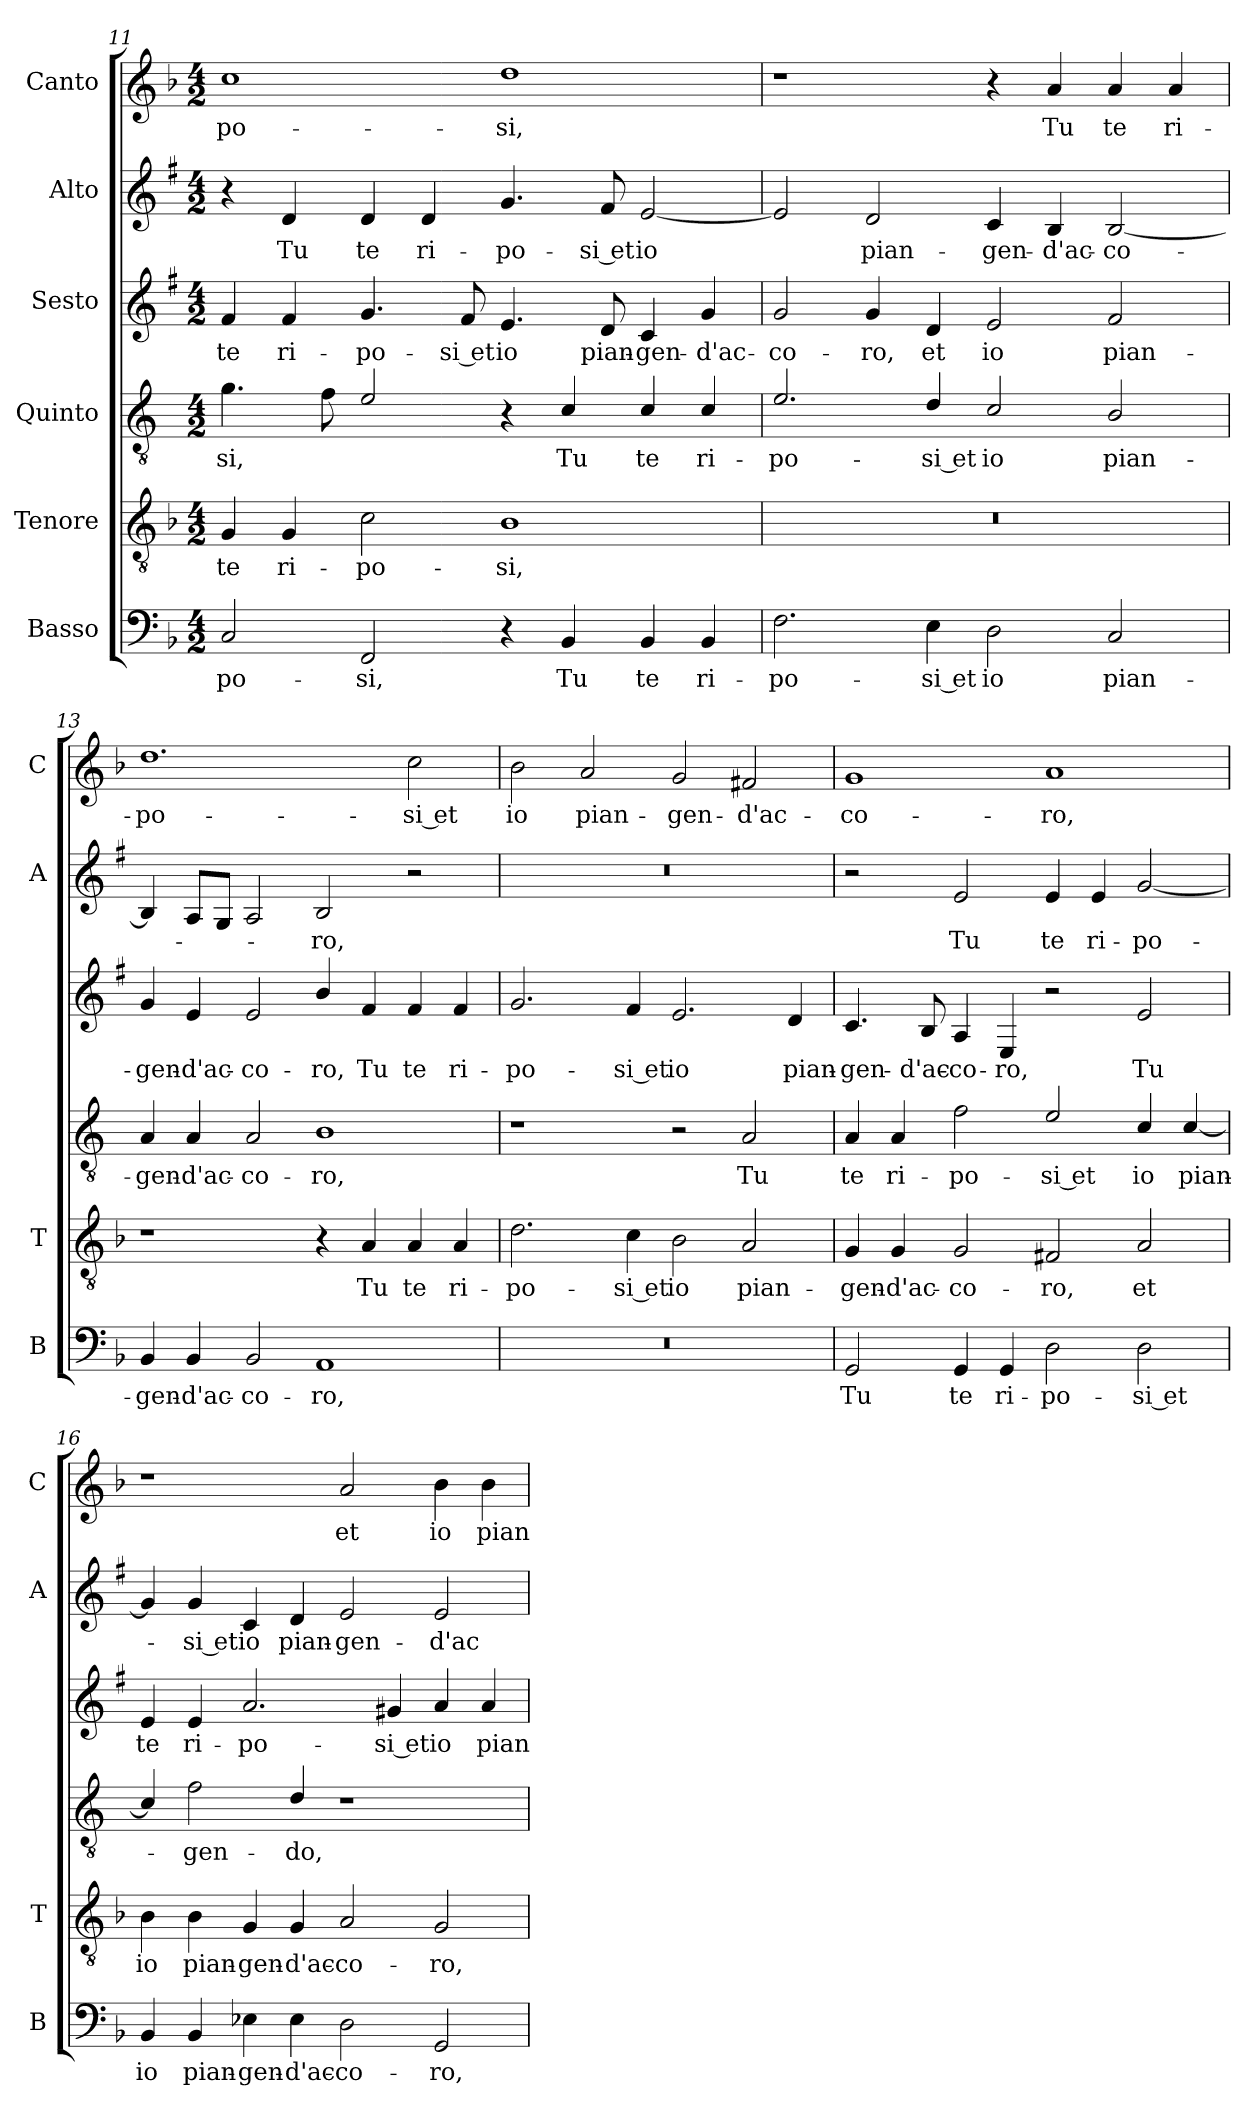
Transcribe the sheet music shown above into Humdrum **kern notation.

**kern	**text	**kern	**text	**kern	**text	**kern	**text	**kern	**text	**kern	**text
*part6	*part6	*part5	*part5	*part4	*part4	*part3	*part3	*part2	*part2	*part1	*part1
*staff6	*staff6	*staff5	*staff5	*staff4	*staff4	*staff3	*staff3	*staff2	*staff2	*staff1	*staff1
*I"Basso	*	*I"Tenore	*	*I"Quinto	*	*I"Sesto	*	*I"Alto	*	*I"Canto	*
*I'B	*	*I'T	*	*	*	*	*	*I'A	*	*I'C	*
*clefF4	*	*clefGv2	*	*clefGv2	*	*clefG2	*	*clefG2	*	*clefG2	*
*	*	*	*	*ITrd4c7	*	*ITrd1c2	*	*ITrd1c2	*	*	*
*k[b-]	*	*k[b-]	*	*k[b-]	*	*k[b-]	*	*k[b-]	*	*k[b-]	*
*F:	*	*F:	*	*F:	*	*F:	*	*F:	*	*F:	*
*M4/2	*	*M4/2	*	*M4/2	*	*M4/2	*	*M4/2	*	*M4/2	*
=11	=11	=11	=11	=11	=11	=11	=11	=11	=11	=11	=11
!	!LO:LY:b	!	!LO:LY:b	!	!LO:LY:b	!	!LO:LY:b	!	!	!	!LO:LY:b
2C/	-po-	4G/	te	4.c\	-si,	4e/	te	4r	.	1cc	-po-
!	!	!	!LO:LY:b	!	!	!	!LO:LY:b	!	!LO:LY:b	!	!
.	.	4G/	ri-	.	.	4e/	ri-	4c/	Tu	.	.
.	.	.	.	8B-\	.	.	.	.	.	.	.
!	!LO:LY:b	!	!LO:LY:b	!	!	!	!LO:LY:b	!	!LO:LY:b	!	!
2FF/	-si,	2c\	-po-	2A/	.	4.f/	-po-	4c/	te	.	.
!	!	!	!	!	!	!	!	!	!LO:LY:b	!	!
.	.	.	.	.	.	.	.	4c/	ri-	.	.
!	!	!	!	!	!	!	!LO:LY:b	!	!	!	!
.	.	.	.	.	.	8e/	-si et	.	.	.	.
!	!	!	!LO:LY:b	!	!	!	!LO:LY:b	!	!LO:LY:b	!	!LO:LY:b
4r	.	1B-	-si,	4r	.	4.d/	io	4.f/	-po-	1dd	-si,
!	!LO:LY:b	!	!	!	!LO:LY:b	!	!	!	!	!	!
4BB-/	Tu	.	.	4F/	Tu	.	.	.	.	.	.
!	!	!	!	!	!	!	!LO:LY:b	!	!LO:LY:b	!	!
.	.	.	.	.	.	8c/	pian-	8e/	-si et	.	.
!	!LO:LY:b	!	!	!	!LO:LY:b	!	!LO:LY:b	!	!LO:LY:b	!	!
4BB-/	te	.	.	4F/	te	4B-/	-gen-	[2d/	io	.	.
!	!LO:LY:b	!	!	!	!LO:LY:b	!	!LO:LY:b	!	!	!	!
4BB-/	ri-	.	.	4F/	ri-	4f/	-d'ac-	.	.	.	.
!!LO:LB:g=z
=12	=12	=12	=12	=12	=12	=12	=12	=12	=12	=12	=12
!	!LO:LY:b	!	!	!	!LO:LY:b	!	!LO:LY:b	!	!	!	!
2.F\	-po-	0r	.	2.A/	-po-	2f/	-co-	2d/]	.	1r	.
!	!	!	!	!	!	!	!LO:LY:b	!	!LO:LY:b	!	!
.	.	.	.	.	.	4f/	-ro,	2c/	pian-	.	.
!	!LO:LY:b	!	!	!	!LO:LY:b	!	!LO:LY:b	!	!	!	!
4E\	-si et	.	.	4G/	-si et	4c/	et	.	.	.	.
!	!LO:LY:b	!	!	!	!LO:LY:b	!	!LO:LY:b	!	!LO:LY:b	!	!
2D\	io	.	.	2F/	io	2d/	io	4B-/	-gen-	4r	.
!	!	!	!	!	!	!	!	!	!LO:LY:b	!	!LO:LY:b
.	.	.	.	.	.	.	.	4A/	-d'ac-	4a/	Tu
!	!LO:LY:b	!	!	!	!LO:LY:b	!	!LO:LY:b	!	!LO:LY:b	!	!LO:LY:b
2C/	pian-	.	.	2E/	pian-	2e/	pian-	[2A/	-co-	4a/	te
!	!	!	!	!	!	!	!	!	!	!	!LO:LY:b
.	.	.	.	.	.	.	.	.	.	4a/	ri-
=13	=13	=13	=13	=13	=13	=13	=13	=13	=13	=13	=13
!	!LO:LY:b	!	!	!	!LO:LY:b	!	!LO:LY:b	!	!	!	!LO:LY:b
4BB-/	-gen-	1r	.	4D/	-gen-	4f/	-gen-	4A/]	.	1.dd	-po-
!	!LO:LY:b	!	!	!	!LO:LY:b	!	!LO:LY:b	!	!	!	!
4BB-/	-d'ac-	.	.	4D/	-d'ac-	4d/	-d'ac-	8G/L	.	.	.
.	.	.	.	.	.	.	.	8F/J	.	.	.
!	!LO:LY:b	!	!	!	!LO:LY:b	!	!LO:LY:b	!	!	!	!
2BB-/	-co-	.	.	2D/	-co-	2d/	-co-	2G/	.	.	.
!	!LO:LY:b	!	!	!	!LO:LY:b	!	!LO:LY:b	!	!LO:LY:b	!	!
1AA	-ro,	4r	.	1E	-ro,	4a/	-ro,	2A/	-ro,	.	.
!	!	!	!LO:LY:b	!	!	!	!LO:LY:b	!	!	!	!
.	.	4A/	Tu	.	.	4e/	Tu	.	.	.	.
!	!	!	!LO:LY:b	!	!	!	!LO:LY:b	!	!	!	!LO:LY:b
.	.	4A/	te	.	.	4e/	te	2r	.	2cc\	-si et
!	!	!	!LO:LY:b	!	!	!	!LO:LY:b	!	!	!	!
.	.	4A/	ri-	.	.	4e/	ri-	.	.	.	.
=14	=14	=14	=14	=14	=14	=14	=14	=14	=14	=14	=14
!	!	!	!LO:LY:b	!	!	!	!LO:LY:b	!	!	!	!LO:LY:b
0r	.	2.d\	-po-	1r	.	2.f/	-po-	0r	.	2b-\	io
!	!	!	!	!	!	!	!	!	!	!	!LO:LY:b
.	.	.	.	.	.	.	.	.	.	2a/	pian-
!	!	!	!LO:LY:b	!	!	!	!LO:LY:b	!	!	!	!
.	.	4c\	-si et	.	.	4e/	-si et	.	.	.	.
!	!	!	!LO:LY:b	!	!	!	!LO:LY:b	!	!	!	!LO:LY:b
.	.	2B-\	io	2r	.	2.d/	io	.	.	2g/	-gen-
!	!	!	!LO:LY:b	!	!LO:LY:b	!	!	!	!	!	!LO:LY:b
.	.	2A/	pian-	2D/	Tu	.	.	.	.	2f#X/	-d'ac-
!	!	!	!	!	!	!	!LO:LY:b	!	!	!	!
.	.	.	.	.	.	4c/	pian-	.	.	.	.
=15	=15	=15	=15	=15	=15	=15	=15	=15	=15	=15	=15
!	!LO:LY:b	!	!LO:LY:b	!	!LO:LY:b	!	!LO:LY:b	!	!	!	!LO:LY:b
2GG/	Tu	4G/	-gen-	4D/	te	4.B-/	-gen-	2r	.	1g	-co-
!	!	!	!LO:LY:b	!	!LO:LY:b	!	!	!	!	!	!
.	.	4G/	-d'ac-	4D/	ri-	.	.	.	.	.	.
!	!	!	!	!	!	!	!LO:LY:b	!	!	!	!
.	.	.	.	.	.	8A/	-d'ac-	.	.	.	.
!	!LO:LY:b	!	!LO:LY:b	!	!LO:LY:b	!	!LO:LY:b	!	!LO:LY:b	!	!
4GG/	te	2G/	-co-	2B-\	-po-	4G/	-co-	2d/	Tu	.	.
!	!LO:LY:b	!	!	!	!	!	!LO:LY:b	!	!	!	!
4GG/	ri-	.	.	.	.	4D/	-ro,	.	.	.	.
!	!LO:LY:b	!	!LO:LY:b	!	!LO:LY:b	!	!	!	!LO:LY:b	!	!LO:LY:b
2D\	-po-	2F#X/	-ro,	2A/	-si et	2r	.	4d/	te	1a	-ro,
!	!	!	!	!	!	!	!	!	!LO:LY:b	!	!
.	.	.	.	.	.	.	.	4d/	ri-	.	.
!	!LO:LY:b	!	!LO:LY:b	!	!LO:LY:b	!	!LO:LY:b	!	!LO:LY:b	!	!
2D\	-si et	2A/	et	4F/	io	2d/	Tu	[2f/	-po-	.	.
!	!	!	!	!	!LO:LY:b	!	!	!	!	!	!
.	.	.	.	[4F/	pian-	.	.	.	.	.	.
!!LO:LB:g=z
=16	=16	=16	=16	=16	=16	=16	=16	=16	=16	=16	=16
!	!LO:LY:b	!	!LO:LY:b	!	!	!	!LO:LY:b	!	!	!	!
4BB-/	io	4B-\	io	4F/]	.	4d/	te	4f/]	.	1r	.
!	!LO:LY:b	!	!LO:LY:b	!	!LO:LY:b	!	!LO:LY:b	!	!LO:LY:b	!	!
4BB-/	pian-	4B-\	pian-	2B-\	-gen-	4d/	ri-	4f/	-si et	.	.
!	!LO:LY:b	!	!LO:LY:b	!	!	!	!LO:LY:b	!	!LO:LY:b	!	!
4E-X\	-gen-	4G/	-gen-	.	.	2.g/	-po-	4B-/	io	.	.
!	!LO:LY:b	!	!LO:LY:b	!	!LO:LY:b	!	!	!	!LO:LY:b	!	!
4E-\	-d'ac-	4G/	-d'ac-	4G/	-do,	.	.	4c/	pian-	.	.
!	!LO:LY:b	!	!LO:LY:b	!	!	!	!	!	!LO:LY:b	!	!LO:LY:b
2D\	-co-	2A/	-co-	1r	.	.	.	2d/	-gen-	2a/	et
!	!	!	!	!	!	!	!LO:LY:b	!	!	!	!
.	.	.	.	.	.	4f#X/	-si et	.	.	.	.
!	!LO:LY:b	!	!LO:LY:b	!	!	!	!LO:LY:b	!	!LO:LY:b	!	!LO:LY:b
2GG/	-ro,	2G/	-ro,	.	.	4g/	io	2d/	-d'ac-	4b-\	io
!	!	!	!	!	!	!	!LO:LY:b	!	!	!	!LO:LY:b
.	.	.	.	.	.	4g/	pian-	.	.	4b-\	pian-
=	=	=	=	=	=	=	=	=	=	=	=
*-	*-	*-	*-	*-	*-	*-	*-	*-	*-	*-	*-
